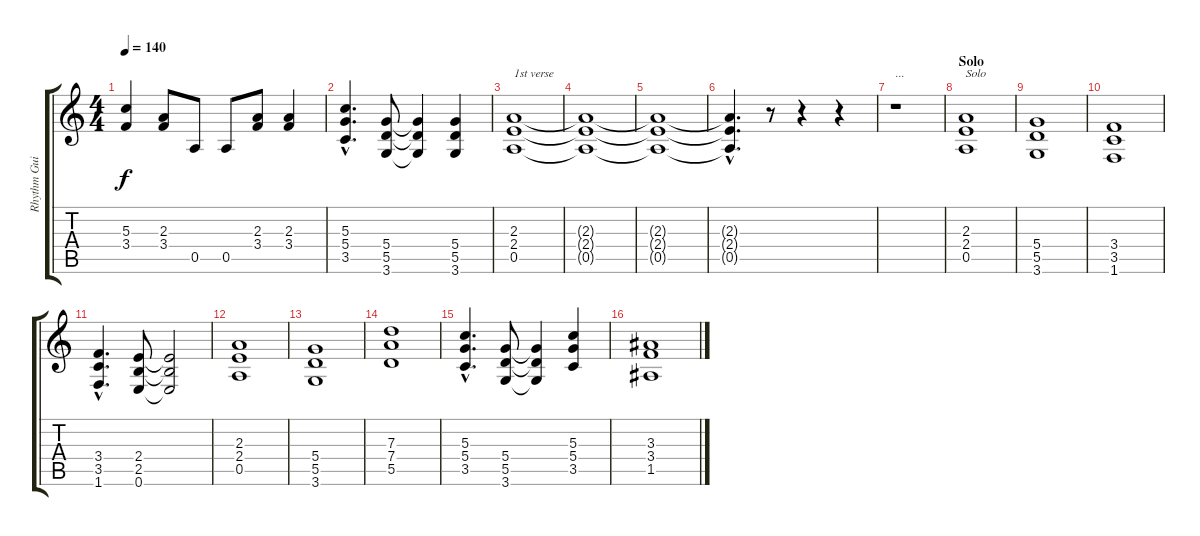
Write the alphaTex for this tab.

\track ("Rhythm Guitar" "Rhythm Gui") {instrument distortionguitar}
\staff {score tabs}
\tuning (E4 B3 G3 D3 A2 E2) {hide}
\ts (4 4)
\tempo 140
\clef g2
\ks c
(5.3{t} 3.4{t}).4{dy f} (2.3 3.4).8 0.5.8 0.5.8 (2.3 3.4).8 (2.3 3.4).4 |
(5.3{hac} 5.4{hac} 3.5{hac}).4{d} (5.4 5.5 3.6).8 (5.4{t} 5.5{t} 3.6{t}).4 (5.4 5.5 3.6).4 |
(2.3 2.4 0.5).1{txt "1st verse"} |
(2.3{t} 2.4{t} 0.5{t}).1 |
(2.3{t} 2.4{t} 0.5{t}).1 |
(2.3{hac t} 2.4{hac t} 0.5{hac t}).4{d} r.8 r.4 r.4 |
r.1{txt "..."} |
\section ("" "Solo")
(2.3 2.4 0.5).1{txt "Solo"} |
(5.4 5.5 3.6).1 |
(3.4 3.5 1.6).1 |
(3.4{hac} 3.5{hac} 1.6{hac}).4{d} (2.4 2.5 0.6).8 (2.4{t} 2.5{t} 0.6{t}).2 |
(2.3 2.4 0.5).1 |
(5.4 5.5 3.6).1 |
(7.3 7.4 5.5).1 |
(5.3{hac} 5.4{hac} 3.5{hac}).4{d} (5.4 5.5 3.6).8 (5.4{t} 5.5{t} 3.6{t}).4 (5.3 5.4 3.5).4 |
(3.3 3.4 1.5).1
